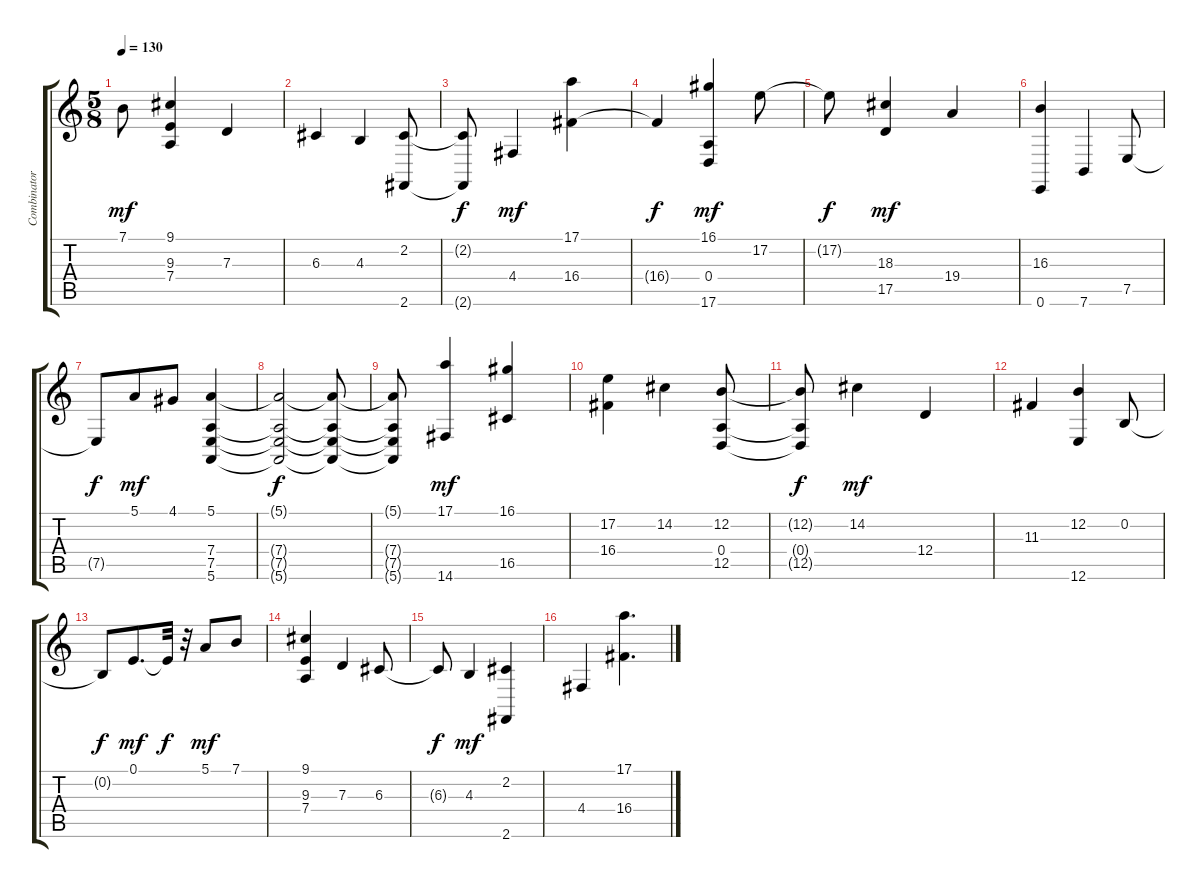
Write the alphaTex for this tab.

\track ("Combinator 1" "Combinator") {instrument acousticgrandpiano}
\staff {score tabs}
\tuning (E4 B3 G3 D3 A2 E2) {hide}
\ts (5 8)
\tempo 130
\clef g2
\ks c
7.1.8{dy mf} (9.1 9.3 7.4).4 7.3.4 |
6.3.4 4.3.4 (2.2 2.6).8 |
(2.2{t} 2.6{t}).8{dy f} 4.4.4{dy mf} (17.1 16.4).4 |
16.4{t}.4{dy f} (16.1 0.4 17.6).4{dy mf} 17.2.8 |
17.2{t}.8{dy f} (18.3 17.5).4{dy mf} 19.4.4 |
(16.3 0.6).4 7.6.4 7.5.8 |
7.5{t}.8{dy f} 5.1.8{dy mf} 4.1.8 (5.1 7.4 7.5 5.6).4 |
(5.1{t} 7.4{t} 7.5{t} 5.6{t}).2{dy f} (5.1{t} 7.4{t} 7.5{t} 5.6{t}).8 |
(5.1{t} 7.4{t} 7.5{t} 5.6{t}).8 (17.1 14.6).4{dy mf} (16.1 16.5).4 |
(17.2 16.4).4 14.2.4 (12.2 0.4 12.5).8 |
(12.2{t} 0.4{t} 12.5{t}).8{dy f} 14.2.4{dy mf} 12.4.4 |
11.3.4 (12.2 12.6).4 0.2.8 |
0.2{t}.8{dy f} 0.1.8{d dy mf} 0.1{t}.32{dy f} r.32 5.1.8{dy mf} 7.1.8 |
(9.1 9.3 7.4).4 7.3.4 6.3.8 |
6.3{t}.8{dy f} 4.3.4{dy mf} (2.2 2.6).4 |
4.4.4 (17.1 16.4).4{d}
